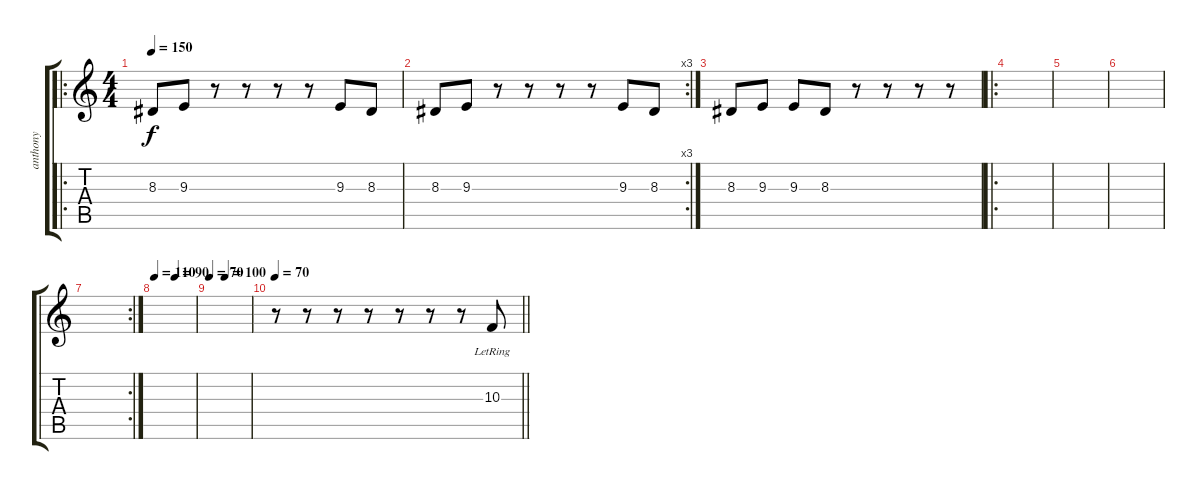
\track ("anthony" "anthony") {instrument trumpet}
\staff {score tabs}
\tuning (E4 B3 G3 D3 A2 E2) {hide}
\ro
\ts (4 4)
\tempo 150
\clef g2
\ks c
8.3.8{dy f} 9.3.8 r.8 r.8 r.8 r.8 9.3.8 8.3.8 |
\rc 3
8.3.8 9.3.8 r.8 r.8 r.8 r.8 9.3.8 8.3.8 |
8.3.8 9.3.8 9.3.8 8.3.8 r.8 r.8 r.8 r.8 |
\ro
|
|
|
\rc 2
|
\tempo 110
\tempo (90 0.5)
|
\tempo 70
\tempo (100 0.375)
|
\tempo 70
\barLineRight lightlight
r.8 r.8 r.8 r.8 r.8 r.8 r.8 10.3{lr}.8
